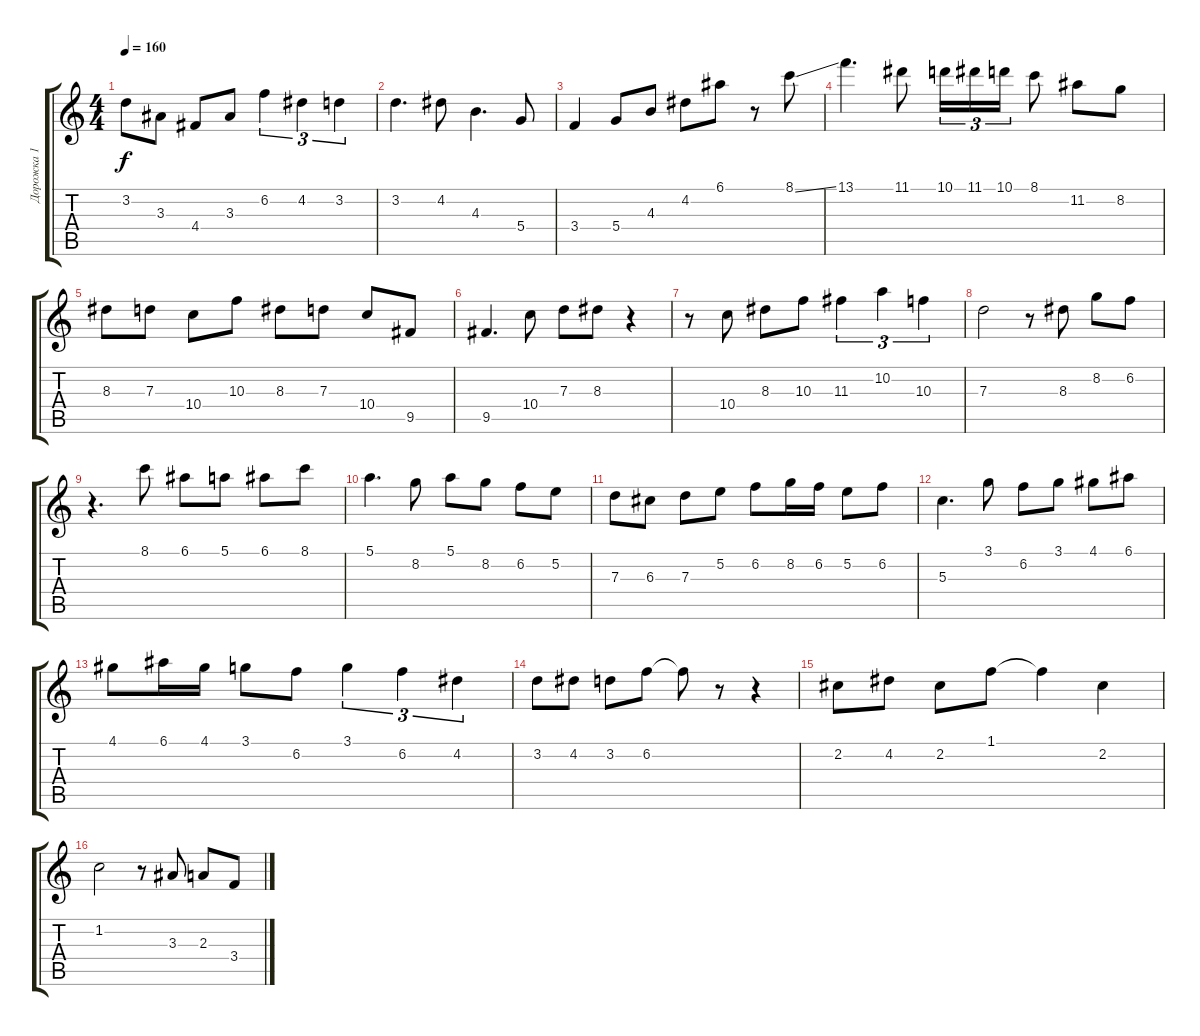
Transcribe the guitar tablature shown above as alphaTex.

\track ("Дорожка 1" "Дорожка 1") {instrument electricguitarjazz}
\staff {score tabs}
\tuning (E4 B3 G3 D3 A2 E2) {hide}
\ts (4 4)
\tempo 160
\clef g2
\ks c
3.2.8{dy f} 3.3.8 4.4.8 3.3.8 6.2.4{tu (3 2)} 4.2.4{tu (3 2)} 3.2.4{tu (3 2)} |
3.2.4{d} 4.2.8 4.3.4{d} 5.4.8 |
3.4.4 5.4.8 4.3.8 4.2.8 6.1.8 r.8 8.1{ss}.8 |
13.1.4{d} 11.1.8 10.1.16{tu (3 2)} 11.1.16{tu (3 2)} 10.1.16{tu (3 2)} 8.1.8 11.2.8 8.2.8 |
8.3.8 7.3.8 10.4.8 10.3.8 8.3.8 7.3.8 10.4.8 9.5.8 |
9.5.4{d} 10.4.8 7.3.8 8.3.8 r.4 |
r.8 10.4.8 8.3.8 10.3.8 11.3.4{tu (3 2)} 10.2.4{tu (3 2)} 10.3.4{tu (3 2)} |
7.3.2 r.8 8.3.8 8.2.8 6.2.8 |
r.4{d} 8.1.8 6.1.8 5.1.8 6.1.8 8.1.8 |
5.1.4{d} 8.2.8 5.1.8 8.2.8 6.2.8 5.2.8 |
7.3.8 6.3.8 7.3.8 5.2.8 6.2.8 8.2.16 6.2.16 5.2.8 6.2.8 |
5.3.4{d} 3.1.8 6.2.8 3.1.8 4.1.8 6.1.8 |
4.1.8 6.1.16 4.1.16 3.1.8 6.2.8 3.1.4{tu (3 2)} 6.2.4{tu (3 2)} 4.2.4{tu (3 2)} |
3.2.8 4.2.8 3.2.8 6.2.8 6.2{t}.8 r.8 r.4 |
2.2.8 4.2.8 2.2.8 1.1.8 1.1{t}.4 2.2.4 |
1.2.2 r.8 3.3.8 2.3.8 3.4.8
